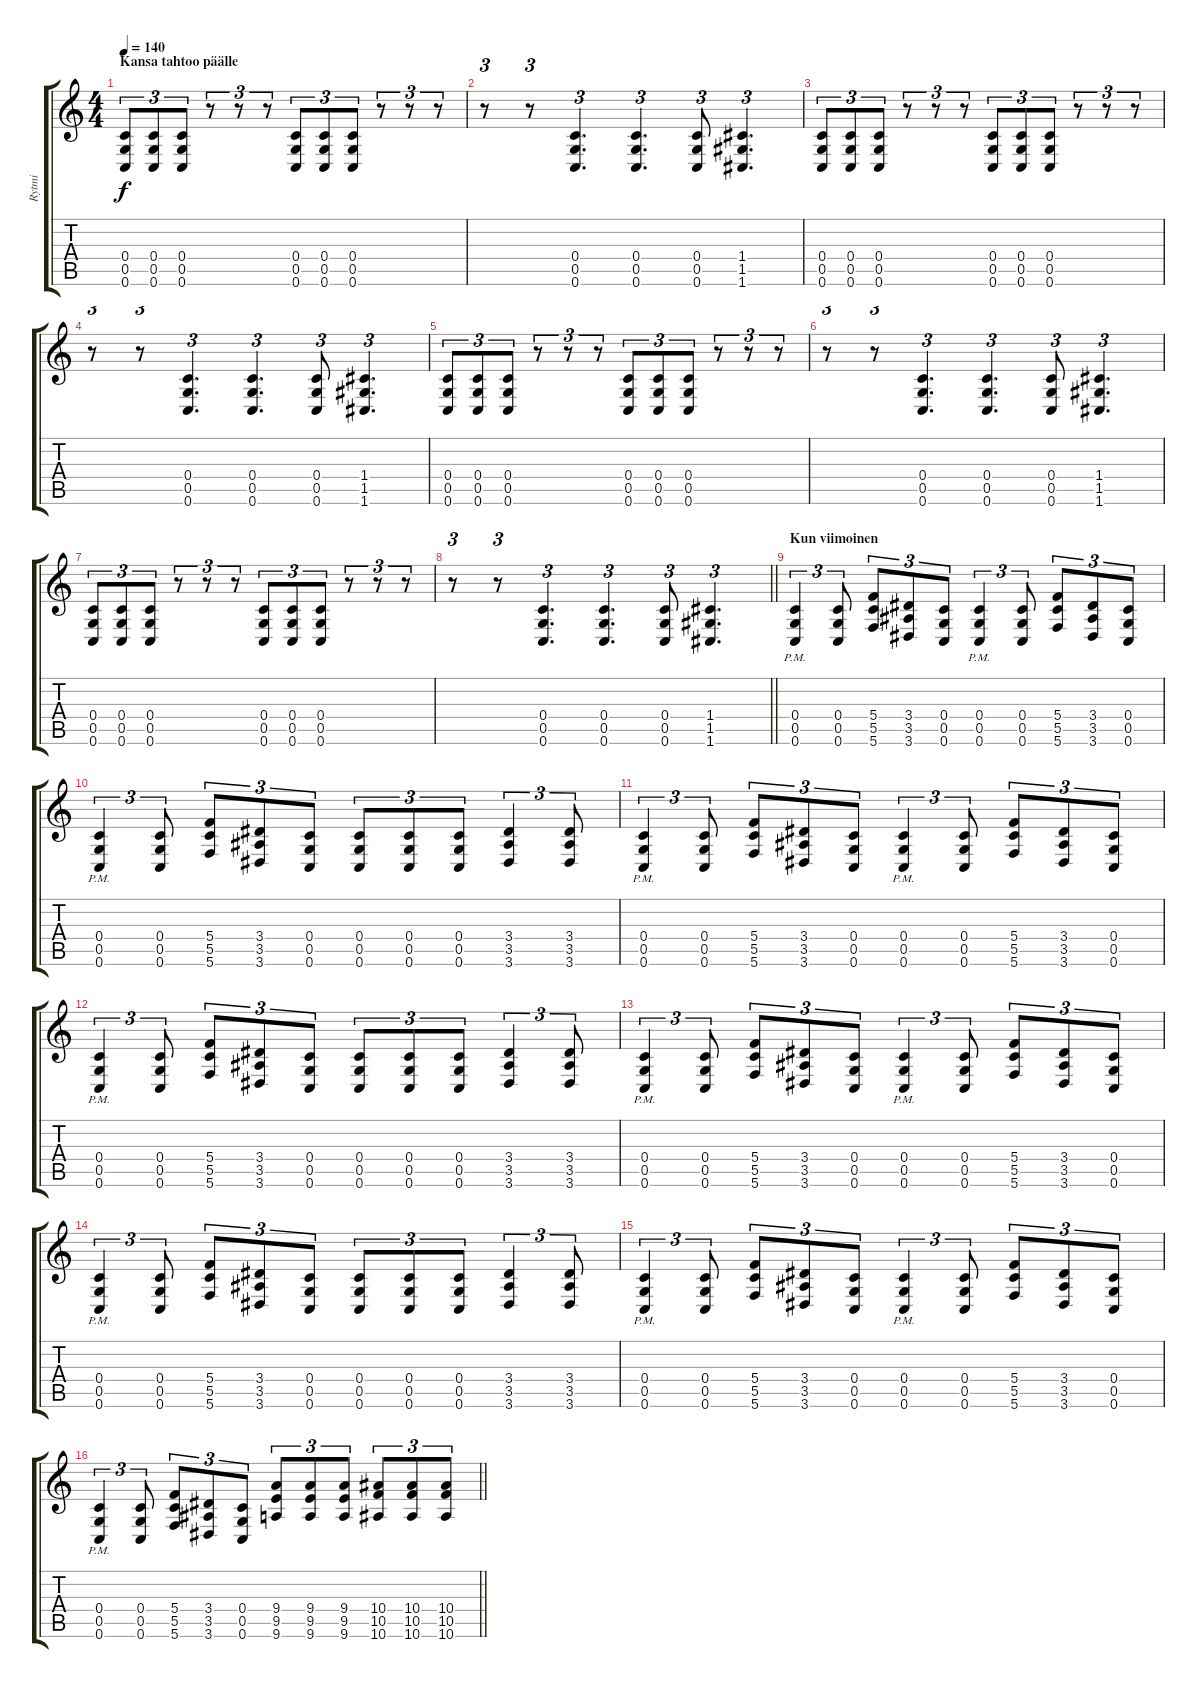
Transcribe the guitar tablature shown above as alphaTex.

\track ("Rytmi" "Rytmi") {instrument distortionguitar}
\staff {score tabs}
\tuning (D4 A3 F3 C3 G2 C2) {hide}
\ts (4 4)
\section ("" "Kansa tahtoo päälle")
\tempo 140
\clef g2
\ks c
(0.4 0.5 0.6).8{tu (3 2) dy f} (0.4 0.5 0.6).8{tu (3 2)} (0.4 0.5 0.6).8{tu (3 2)} r.8{tu (3 2)} r.8{tu (3 2)} r.8{tu (3 2)} (0.4 0.5 0.6).8{tu (3 2)} (0.4 0.5 0.6).8{tu (3 2)} (0.4 0.5 0.6).8{tu (3 2)} r.8{tu (3 2)} r.8{tu (3 2)} r.8{tu (3 2)} |
r.8{tu (3 2)} r.8{tu (3 2)} (0.4 0.5 0.6).4{d tu (3 2)} (0.4 0.5 0.6).4{d tu (3 2)} (0.4 0.5 0.6).8{tu (3 2)} (1.4 1.5 1.6).4{d tu (3 2)} |
(0.4 0.5 0.6).8{tu (3 2)} (0.4 0.5 0.6).8{tu (3 2)} (0.4 0.5 0.6).8{tu (3 2)} r.8{tu (3 2)} r.8{tu (3 2)} r.8{tu (3 2)} (0.4 0.5 0.6).8{tu (3 2)} (0.4 0.5 0.6).8{tu (3 2)} (0.4 0.5 0.6).8{tu (3 2)} r.8{tu (3 2)} r.8{tu (3 2)} r.8{tu (3 2)} |
r.8{tu (3 2)} r.8{tu (3 2)} (0.4 0.5 0.6).4{d tu (3 2)} (0.4 0.5 0.6).4{d tu (3 2)} (0.4 0.5 0.6).8{tu (3 2)} (1.4 1.5 1.6).4{d tu (3 2)} |
(0.4 0.5 0.6).8{tu (3 2)} (0.4 0.5 0.6).8{tu (3 2)} (0.4 0.5 0.6).8{tu (3 2)} r.8{tu (3 2)} r.8{tu (3 2)} r.8{tu (3 2)} (0.4 0.5 0.6).8{tu (3 2)} (0.4 0.5 0.6).8{tu (3 2)} (0.4 0.5 0.6).8{tu (3 2)} r.8{tu (3 2)} r.8{tu (3 2)} r.8{tu (3 2)} |
r.8{tu (3 2)} r.8{tu (3 2)} (0.4 0.5 0.6).4{d tu (3 2)} (0.4 0.5 0.6).4{d tu (3 2)} (0.4 0.5 0.6).8{tu (3 2)} (1.4 1.5 1.6).4{d tu (3 2)} |
(0.4 0.5 0.6).8{tu (3 2)} (0.4 0.5 0.6).8{tu (3 2)} (0.4 0.5 0.6).8{tu (3 2)} r.8{tu (3 2)} r.8{tu (3 2)} r.8{tu (3 2)} (0.4 0.5 0.6).8{tu (3 2)} (0.4 0.5 0.6).8{tu (3 2)} (0.4 0.5 0.6).8{tu (3 2)} r.8{tu (3 2)} r.8{tu (3 2)} r.8{tu (3 2)} |
\barLineRight lightlight
r.8{tu (3 2)} r.8{tu (3 2)} (0.4 0.5 0.6).4{d tu (3 2)} (0.4 0.5 0.6).4{d tu (3 2)} (0.4 0.5 0.6).8{tu (3 2)} (1.4 1.5 1.6).4{d tu (3 2)} |
\section ("" "Kun viimoinen")
(0.4{pm} 0.5{pm} 0.6{pm}).4{tu (3 2)} (0.4 0.5 0.6).8{tu (3 2)} (5.4 5.5 5.6).8{tu (3 2)} (3.4 3.5 3.6).8{tu (3 2)} (0.4 0.5 0.6).8{tu (3 2)} (0.4{pm} 0.5{pm} 0.6{pm}).4{tu (3 2)} (0.4 0.5 0.6).8{tu (3 2)} (5.4 5.5 5.6).8{tu (3 2)} (3.4 3.5 3.6).8{tu (3 2)} (0.4 0.5 0.6).8{tu (3 2)} |
(0.4{pm} 0.5{pm} 0.6{pm}).4{tu (3 2)} (0.4 0.5 0.6).8{tu (3 2)} (5.4 5.5 5.6).8{tu (3 2)} (3.4 3.5 3.6).8{tu (3 2)} (0.4 0.5 0.6).8{tu (3 2)} (0.4 0.5 0.6).8{tu (3 2)} (0.4 0.5 0.6).8{tu (3 2)} (0.4 0.5 0.6).8{tu (3 2)} (3.4 3.5 3.6).4{tu (3 2)} (3.4 3.5 3.6).8{tu (3 2)} |
(0.4{pm} 0.5{pm} 0.6{pm}).4{tu (3 2)} (0.4 0.5 0.6).8{tu (3 2)} (5.4 5.5 5.6).8{tu (3 2)} (3.4 3.5 3.6).8{tu (3 2)} (0.4 0.5 0.6).8{tu (3 2)} (0.4{pm} 0.5{pm} 0.6{pm}).4{tu (3 2)} (0.4 0.5 0.6).8{tu (3 2)} (5.4 5.5 5.6).8{tu (3 2)} (3.4 3.5 3.6).8{tu (3 2)} (0.4 0.5 0.6).8{tu (3 2)} |
(0.4{pm} 0.5{pm} 0.6{pm}).4{tu (3 2)} (0.4 0.5 0.6).8{tu (3 2)} (5.4 5.5 5.6).8{tu (3 2)} (3.4 3.5 3.6).8{tu (3 2)} (0.4 0.5 0.6).8{tu (3 2)} (0.4 0.5 0.6).8{tu (3 2)} (0.4 0.5 0.6).8{tu (3 2)} (0.4 0.5 0.6).8{tu (3 2)} (3.4 3.5 3.6).4{tu (3 2)} (3.4 3.5 3.6).8{tu (3 2)} |
(0.4{pm} 0.5{pm} 0.6{pm}).4{tu (3 2)} (0.4 0.5 0.6).8{tu (3 2)} (5.4 5.5 5.6).8{tu (3 2)} (3.4 3.5 3.6).8{tu (3 2)} (0.4 0.5 0.6).8{tu (3 2)} (0.4{pm} 0.5{pm} 0.6{pm}).4{tu (3 2)} (0.4 0.5 0.6).8{tu (3 2)} (5.4 5.5 5.6).8{tu (3 2)} (3.4 3.5 3.6).8{tu (3 2)} (0.4 0.5 0.6).8{tu (3 2)} |
(0.4{pm} 0.5{pm} 0.6{pm}).4{tu (3 2)} (0.4 0.5 0.6).8{tu (3 2)} (5.4 5.5 5.6).8{tu (3 2)} (3.4 3.5 3.6).8{tu (3 2)} (0.4 0.5 0.6).8{tu (3 2)} (0.4 0.5 0.6).8{tu (3 2)} (0.4 0.5 0.6).8{tu (3 2)} (0.4 0.5 0.6).8{tu (3 2)} (3.4 3.5 3.6).4{tu (3 2)} (3.4 3.5 3.6).8{tu (3 2)} |
(0.4{pm} 0.5{pm} 0.6{pm}).4{tu (3 2)} (0.4 0.5 0.6).8{tu (3 2)} (5.4 5.5 5.6).8{tu (3 2)} (3.4 3.5 3.6).8{tu (3 2)} (0.4 0.5 0.6).8{tu (3 2)} (0.4{pm} 0.5{pm} 0.6{pm}).4{tu (3 2)} (0.4 0.5 0.6).8{tu (3 2)} (5.4 5.5 5.6).8{tu (3 2)} (3.4 3.5 3.6).8{tu (3 2)} (0.4 0.5 0.6).8{tu (3 2)} |
\barLineRight lightlight
(0.4{pm} 0.5{pm} 0.6{pm}).4{tu (3 2)} (0.4 0.5 0.6).8{tu (3 2)} (5.4 5.5 5.6).8{tu (3 2)} (3.4 3.5 3.6).8{tu (3 2)} (0.4 0.5 0.6).8{tu (3 2)} (9.4 9.5 9.6).8{tu (3 2)} (9.4 9.5 9.6).8{tu (3 2)} (9.4 9.5 9.6).8{tu (3 2)} (10.4 10.5 10.6).8{tu (3 2)} (10.4 10.5 10.6).8{tu (3 2)} (10.4 10.5 10.6).8{tu (3 2)}
